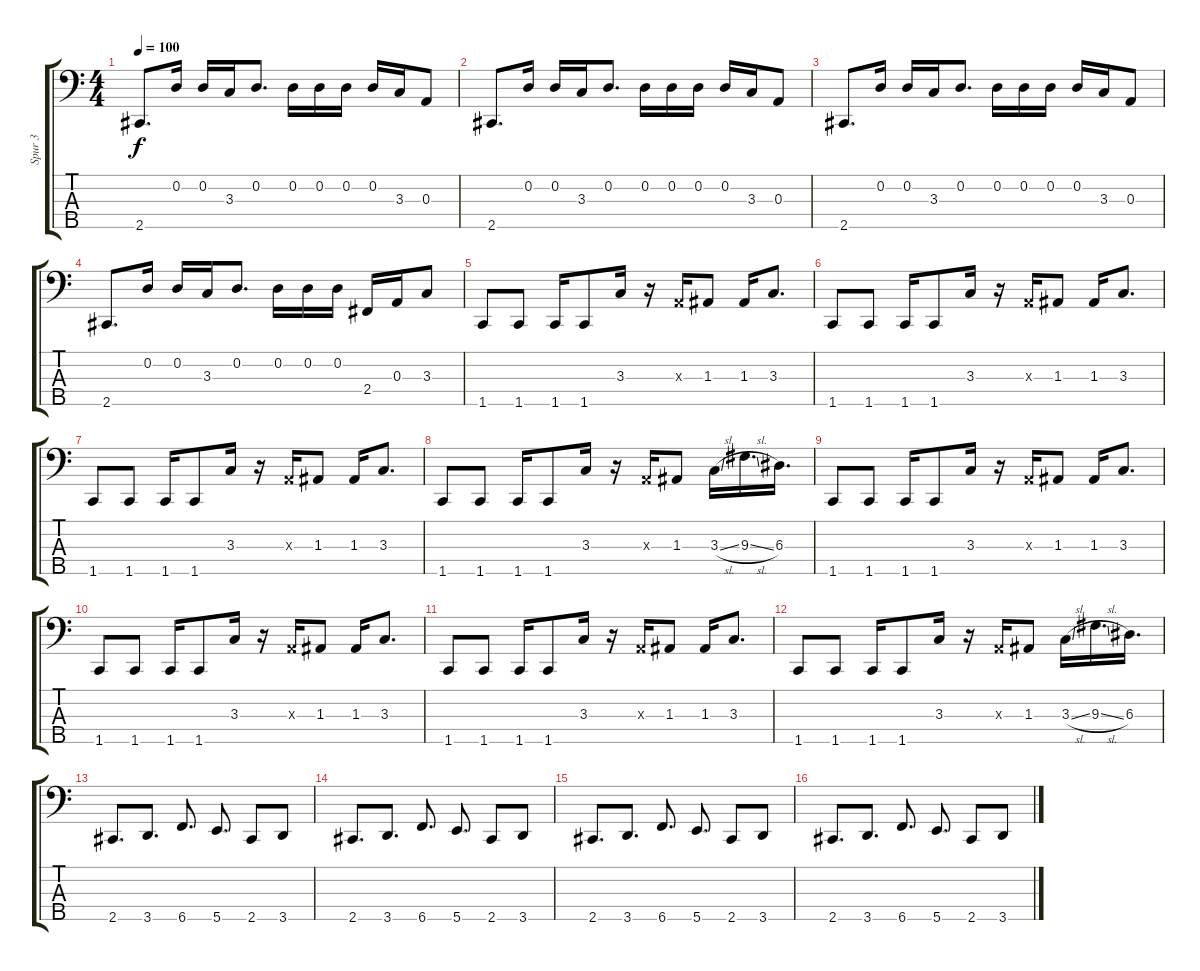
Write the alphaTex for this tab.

\track ("Spur 3" "Spur 3") {instrument electricbassfinger}
\staff {score tabs}
\tuning (G2 D2 A1 E1 B0) {hide}
\ts (4 4)
\tempo 100
\clef f4
\ks c
2.5.8{d dy f} 0.2.16 0.2.16 3.3.16 0.2.8{d} 0.2.16 0.2.16 0.2.16 0.2.16 3.3.16 0.3.8 |
2.5.8{d} 0.2.16 0.2.16 3.3.16 0.2.8{d} 0.2.16 0.2.16 0.2.16 0.2.16 3.3.16 0.3.8 |
2.5.8{d} 0.2.16 0.2.16 3.3.16 0.2.8{d} 0.2.16 0.2.16 0.2.16 0.2.16 3.3.16 0.3.8 |
2.5.8{d} 0.2.16 0.2.16 3.3.16 0.2.8{d} 0.2.16 0.2.16 0.2.16 2.4.16 0.3.16 3.3.8 |
1.5.8 1.5.8 1.5.16 1.5.8 3.3.16 r.16 0.3{x}.16 1.3.8 1.3.16 3.3.8{d} |
1.5.8 1.5.8 1.5.16 1.5.8 3.3.16 r.16 0.3{x}.16 1.3.8 1.3.16 3.3.8{d} |
1.5.8 1.5.8 1.5.16 1.5.8 3.3.16 r.16 0.3{x}.16 1.3.8 1.3.16 3.3.8{d} |
1.5.8 1.5.8 1.5.16 1.5.8 3.3.16 r.16 0.3{x}.16 1.3.8 3.3{sl}.16 9.3{sl}.16{d} 6.3.16{d} |
1.5.8 1.5.8 1.5.16 1.5.8 3.3.16 r.16 0.3{x}.16 1.3.8 1.3.16 3.3.8{d} |
1.5.8 1.5.8 1.5.16 1.5.8 3.3.16 r.16 0.3{x}.16 1.3.8 1.3.16 3.3.8{d} |
1.5.8 1.5.8 1.5.16 1.5.8 3.3.16 r.16 0.3{x}.16 1.3.8 1.3.16 3.3.8{d} |
1.5.8 1.5.8 1.5.16 1.5.8 3.3.16 r.16 0.3{x}.16 1.3.8 3.3{sl}.16 9.3{sl}.16{d} 6.3.16{d} |
2.5.8{d} 3.5.8{d} 6.5.8{d} 5.5.8{d} 2.5.8 3.5.8 |
2.5.8{d} 3.5.8{d} 6.5.8{d} 5.5.8{d} 2.5.8 3.5.8 |
2.5.8{d} 3.5.8{d} 6.5.8{d} 5.5.8{d} 2.5.8 3.5.8 |
2.5.8{d} 3.5.8{d} 6.5.8{d} 5.5.8{d} 2.5.8 3.5.8
